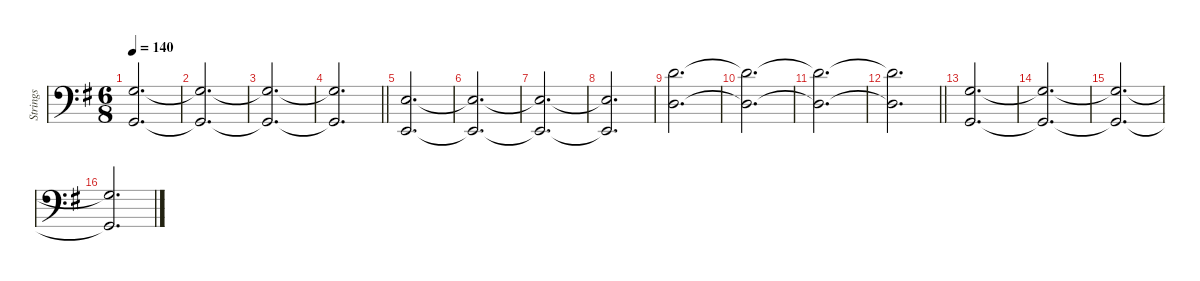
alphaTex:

\defaultSystemsLayout 8
\hideDynamics
\bracketExtendMode groupsimilarinstruments
\firstSystemTrackNameMode fullname
\otherSystemsTrackNameOrientation horizontal
\track ("Strings" "vln.") {defaultSystemsLayout 16 instrument stringensemble1}
\staff {score}
\tuning (E4 B3 G3 D3 A2 E2)
\ts (6 8)
\tempo 140
\clef f4
\ks g
(5.4{acc forcenatural} 3.6{acc forcenatural}).2{d dy f beam Up} |
(5.4{t acc forcenatural} 3.6{t acc forcenatural}).2{d beam Up} |
(5.4{t acc forcenatural} 3.6{t acc forcenatural}).2{d beam Up} |
\barLineRight lightlight
(5.4{t acc forcenatural} 3.6{t acc forcenatural}).2{d beam Up} |
(2.4{acc forcenatural} 0.6{acc forcenatural}).2{d beam Up} |
(2.4{t acc forcenatural} 0.6{t acc forcenatural}).2{d beam Up} |
(2.4{t acc forcenatural} 0.6{t acc forcenatural}).2{d beam Up} |
(2.4{t acc forcenatural} 0.6{t acc forcenatural}).2{d beam Up} |
(7.3{acc forcenatural} 5.5{acc forcenatural}).2{d beam Down} |
(7.3{t acc forcenatural} 5.5{t acc forcenatural}).2{d beam Down} |
(7.3{t acc forcenatural} 5.5{t acc forcenatural}).2{d beam Down} |
\barLineRight lightlight
(7.3{t acc forcenatural} 5.5{t acc forcenatural}).2{d beam Down} |
(5.4{acc forcenatural} 3.6{acc forcenatural}).2{d beam Up} |
(5.4{t acc forcenatural} 3.6{t acc forcenatural}).2{d beam Up} |
(5.4{t acc forcenatural} 3.6{t acc forcenatural}).2{d beam Up} |
(5.4{t acc forcenatural} 3.6{t acc forcenatural}).2{d beam Up}
